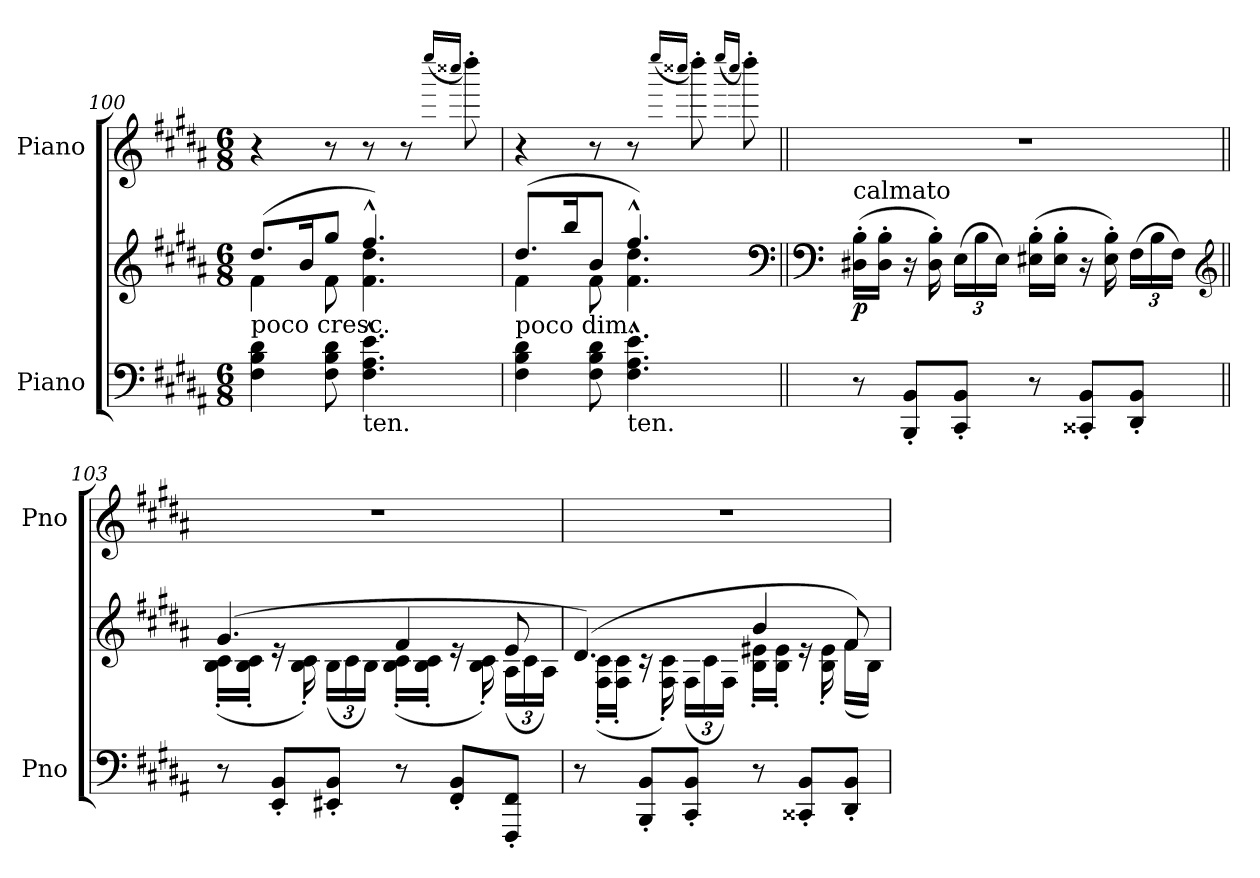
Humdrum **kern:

**kern	**kern	**dynam	**kern
*part2	*part2	*part2	*part1
*staff3	*staff2	*staff2/3	*staff1
*I"Piano	*	*	*I"Piano
*I'Pno	*	*	*I'Pno
*clefF4	*clefG2	*	*clefG2
*k[f#c#g#d#a#]	*k[f#c#g#d#a#]	*	*k[f#c#g#d#a#]
*B:	*B:	*	*B:
*M6/8	*M6/8	*	*M6/8
=100	=100	=100	=100
*	*^	*	*
!	!LO:TX:b:t=poco cresc.	!	!	!
4F#\ 4B\ 4d#\	(8.dd#/L	4f#\	.	4r
.	16b/K	.	.	.
8F#\ 8B\ 8d#\	8gg#/J	8f#\	.	8r
!LO:TX:b:t=ten.	!	!	!	!
4.F#\^^ 4.A#\^^ 4.e\^^	4.ff#^^/)	4.f#\ 4.dd#\	.	8r
.	.	.	.	8r
.	.	.	.	(16qeeee/LL
.	.	.	.	16qcccc##X/JJ
.	.	.	.	8dddd#'\)
=101	=101	=101	=101	=101
!	!LO:TX:b:t=poco dim.	!	!	!
4F#\ 4B\ 4d#\	(8.dd#/L	4f#\	.	4r
.	16bb/K	.	.	.
8F#\ 8B\ 8d#\	8b/J	8f#\	.	8r
!LO:TX:b:t=ten.	!	!	!	!
4.F#\^^ 4.A#\^^ 4.e\^^	4.ff#^^/)	4.f#\ 4.dd#\	.	8r
.	.	.	.	(16qeeee/LL
.	.	.	.	16qcccc##X/JJ
.	.	.	.	8dddd#'\)
.	.	.	.	(16qeeee/LL
.	.	.	.	16qcccc##/JJ
.	.	.	.	8dddd#'\)
*	*v	*v	*	*
*	*clefF4	*	*
!!LO:LB:g=z
=102||	=102||	=102||	=102||
*	*clefF4	*	*
!	!LO:TX:a:t=calmato	!	!
!	!	!LO:DY:b	!
8r	(16D#X\' 16B\'LL	p	2.r
.	16D#\' 16B\'JJ	.	.
8BBB/' 8BB/'L	16r	.	.
.	16D#\' 16B\')	.	.
*	*Xbrackettup	*	*
8CC#/' 8BB/'J	(24E\LL	.	.
.	24B\	.	.
.	24E\JJ)	.	.
8r	(16E#X\' 16B\'LL	.	.
.	16E#\' 16B\'JJ	.	.
8CC##X/' 8BB/'L	16r	.	.
.	16E#\' 16B\')	.	.
8DD#/' 8BB/'J	(24F#\LL	.	.
.	24B\	.	.
.	24F#\JJ)	.	.
*	*clefG2	*	*
=103||	=103||	=103||	=103||
*	*^	*	*
8r	(4.g#/	(16B\' 16c#\'LL	.	2.r
.	.	16B\' 16c#\'JJ	.	.
8EE/' 8BB/'L	.	16re	.	.
.	.	16B\' 16c#\')	.	.
8EE#X/' 8BB/'J	.	(24B\LL	.	.
.	.	24c#\	.	.
.	.	24B\JJ)	.	.
8r	4f#/	(16B\' 16c#\'LL	.	.
.	.	16B\' 16c#\'JJ	.	.
8FF#/' 8BB/'L	.	16re	.	.
.	.	16B\' 16c#\')	.	.
8FFF#/' 8FF#/'J	8e/	(24A#\LL	.	.
.	.	24c#\	.	.
.	.	24A#\JJ)	.	.
=104	=104	=104	=104	=104
8r	(4.d#/)	(16F#\' 16c#\'LL	.	2.r
.	.	16F#\' 16c#\'JJ	.	.
8BBB/' 8BB/'L	.	16rc	.	.
.	.	16F#\' 16c#\')	.	.
8CC#/' 8BB/'J	.	(24F#\LL	.	.
.	.	24c#\	.	.
.	.	24F#\JJ)	.	.
8r	4b/	16B\' 16e#X\'LL	.	.
.	.	16B\' 16e#\'JJ	.	.
8CC##X/' 8BB/'L	.	16re	.	.
.	.	16B\' 16e#\'	.	.
8DD#/' 8BB/'J	8f#/)	(16f#\LL	.	.
.	.	16B\JJ)	.	.
*	*v	*v	*	*
=	=	=	=
*-	*-	*-	*-
